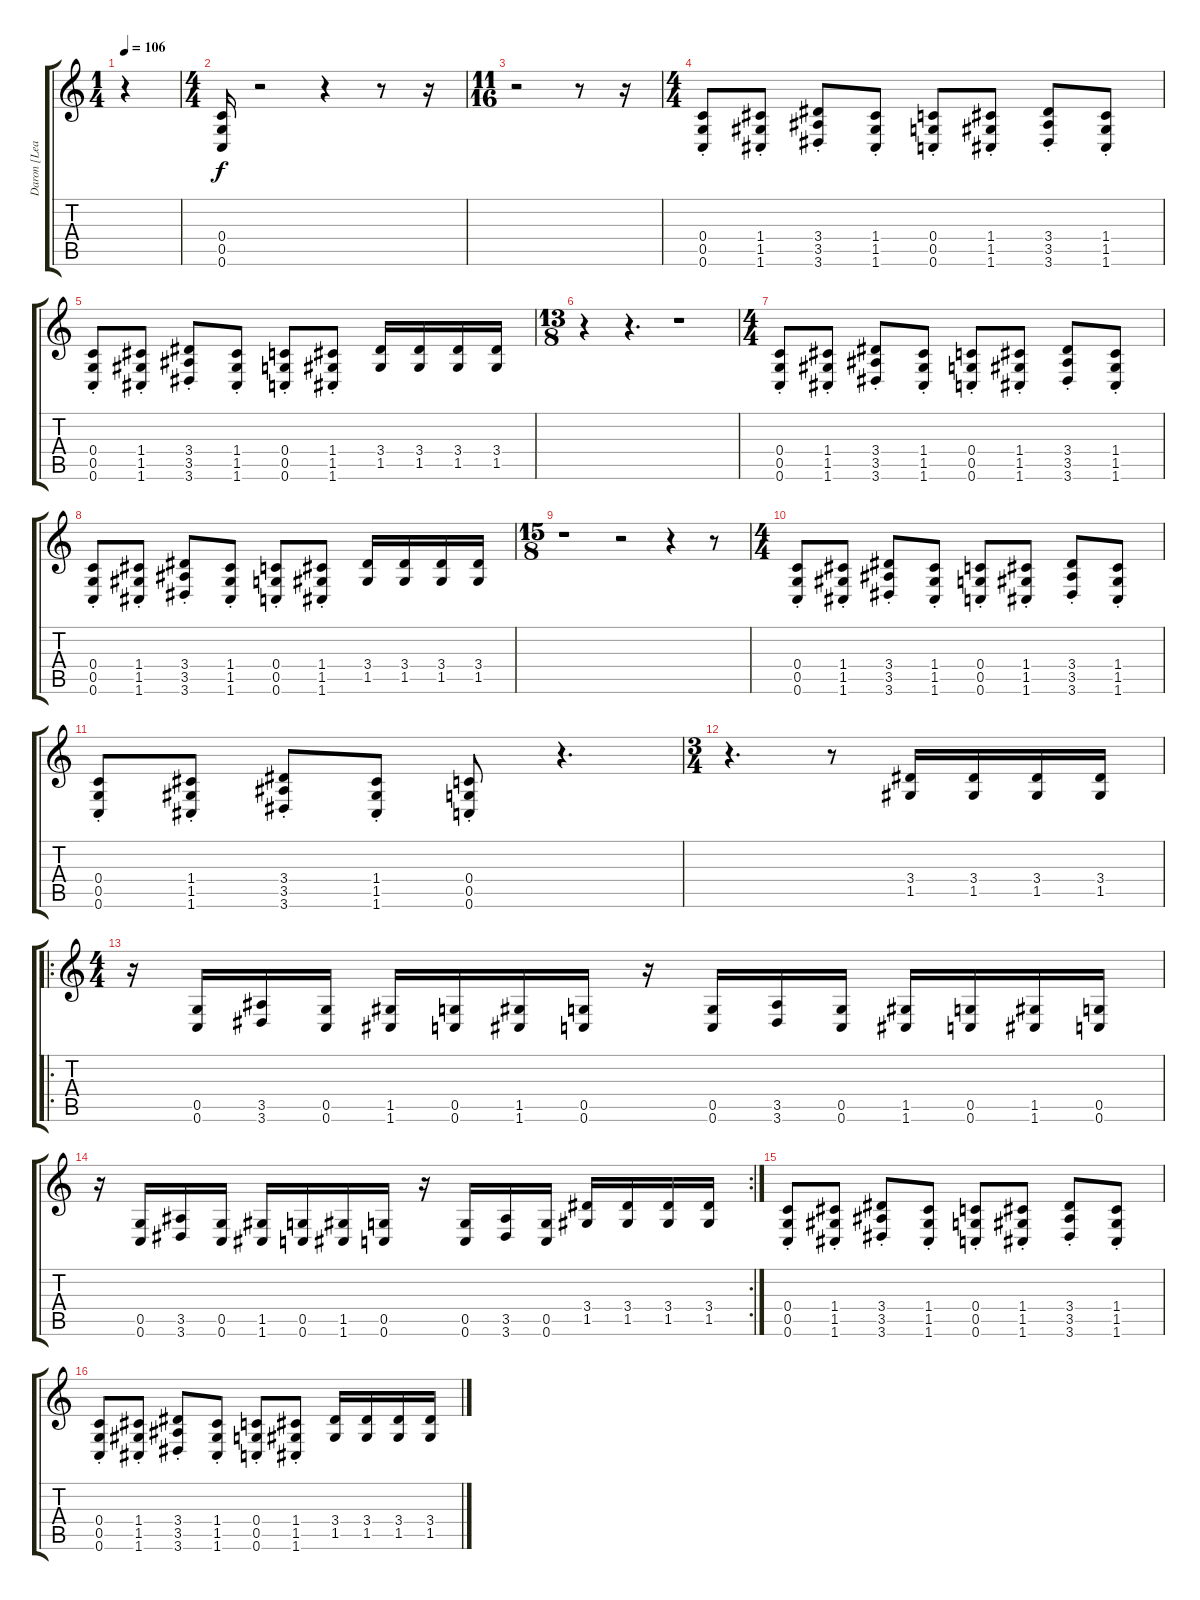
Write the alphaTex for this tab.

\track ("Daron [Lead Guitar]" "Daron [Lea") {instrument distortionguitar}
\staff {score tabs}
\tuning (D4 A3 F3 C3 G2 C2) {hide}
\ts (1 4)
\tempo 106
\clef g2
\ks c
r.4{dy f instrument distortionguitar} |
\ts (4 4)
(0.4 0.5 0.6).16 r.2 r.4 r.8 r.16 |
\ts (11 16)
r.2 r.8 r.16 |
\ts (4 4)
(0.4{st} 0.5{st} 0.6{st}).8 (1.4{st} 1.5{st} 1.6{st}).8 (3.4{st} 3.5{st} 3.6{st}).8 (1.4{st} 1.5{st} 1.6{st}).8 (0.4{st} 0.5{st} 0.6{st}).8 (1.4{st} 1.5{st} 1.6{st}).8 (3.4{st} 3.5{st} 3.6{st}).8 (1.4{st} 1.5{st} 1.6{st}).8 |
(0.4{st} 0.5{st} 0.6{st}).8 (1.4{st} 1.5{st} 1.6{st}).8 (3.4{st} 3.5{st} 3.6{st}).8 (1.4{st} 1.5{st} 1.6{st}).8 (0.4{st} 0.5{st} 0.6{st}).8 (1.4{st} 1.5{st} 1.6{st}).8 (3.4 1.5).16 (3.4 1.5).16 (3.4 1.5).16 (3.4 1.5).16 |
\ts (13 8)
r.4 r.4{d} r.1 |
\ts (4 4)
(0.4{st} 0.5{st} 0.6{st}).8 (1.4{st} 1.5{st} 1.6{st}).8 (3.4{st} 3.5{st} 3.6{st}).8 (1.4{st} 1.5{st} 1.6{st}).8 (0.4{st} 0.5{st} 0.6{st}).8 (1.4{st} 1.5{st} 1.6{st}).8 (3.4{st} 3.5{st} 3.6{st}).8 (1.4{st} 1.5{st} 1.6{st}).8 |
(0.4{st} 0.5{st} 0.6{st}).8 (1.4{st} 1.5{st} 1.6{st}).8 (3.4{st} 3.5{st} 3.6{st}).8 (1.4{st} 1.5{st} 1.6{st}).8 (0.4{st} 0.5{st} 0.6{st}).8 (1.4{st} 1.5{st} 1.6{st}).8 (3.4 1.5).16 (3.4 1.5).16 (3.4 1.5).16 (3.4 1.5).16 |
\ts (15 8)
r.1 r.2 r.4 r.8 |
\ts (4 4)
(0.4{st} 0.5{st} 0.6{st}).8 (1.4{st} 1.5{st} 1.6{st}).8 (3.4{st} 3.5{st} 3.6{st}).8 (1.4{st} 1.5{st} 1.6{st}).8 (0.4{st} 0.5{st} 0.6{st}).8 (1.4{st} 1.5{st} 1.6{st}).8 (3.4{st} 3.5{st} 3.6{st}).8 (1.4{st} 1.5{st} 1.6{st}).8 |
(0.4{st} 0.5{st} 0.6{st}).8 (1.4{st} 1.5{st} 1.6{st}).8 (3.4{st} 3.5{st} 3.6{st}).8 (1.4{st} 1.5{st} 1.6{st}).8 (0.4{st} 0.5{st} 0.6{st}).8 r.4{d} |
\ts (3 4)
r.4{d} r.8 (3.4 1.5).16 (3.4 1.5).16 (3.4 1.5).16 (3.4 1.5).16 |
\ro
\ts (4 4)
r.16{balance 8} (0.5 0.6).16 (3.5 3.6).16 (0.5 0.6).16 (1.5 1.6).16 (0.5 0.6).16 (1.5 1.6).16 (0.5 0.6).16 r.16 (0.5 0.6).16 (3.5 3.6).16 (0.5 0.6).16 (1.5 1.6).16 (0.5 0.6).16 (1.5 1.6).16 (0.5 0.6).16 |
\rc 2
r.16 (0.5 0.6).16 (3.5 3.6).16 (0.5 0.6).16 (1.5 1.6).16 (0.5 0.6).16 (1.5 1.6).16 (0.5 0.6).16 r.16 (0.5 0.6).16 (3.5 3.6).16 (0.5 0.6).16 (3.4 1.5).16 (3.4 1.5).16 (3.4 1.5).16 (3.4 1.5).16 |
(0.4{st} 0.5{st} 0.6{st}).8{balance 4} (1.4{st} 1.5{st} 1.6{st}).8 (3.4{st} 3.5{st} 3.6{st}).8 (1.4{st} 1.5{st} 1.6{st}).8 (0.4{st} 0.5{st} 0.6{st}).8 (1.4{st} 1.5{st} 1.6{st}).8 (3.4{st} 3.5{st} 3.6{st}).8 (1.4{st} 1.5{st} 1.6{st}).8 |
(0.4{st} 0.5{st} 0.6{st}).8 (1.4{st} 1.5{st} 1.6{st}).8 (3.4{st} 3.5{st} 3.6{st}).8 (1.4{st} 1.5{st} 1.6{st}).8 (0.4{st} 0.5{st} 0.6{st}).8 (1.4{st} 1.5{st} 1.6{st}).8 (3.4 1.5).16 (3.4 1.5).16 (3.4 1.5).16 (3.4 1.5).16
